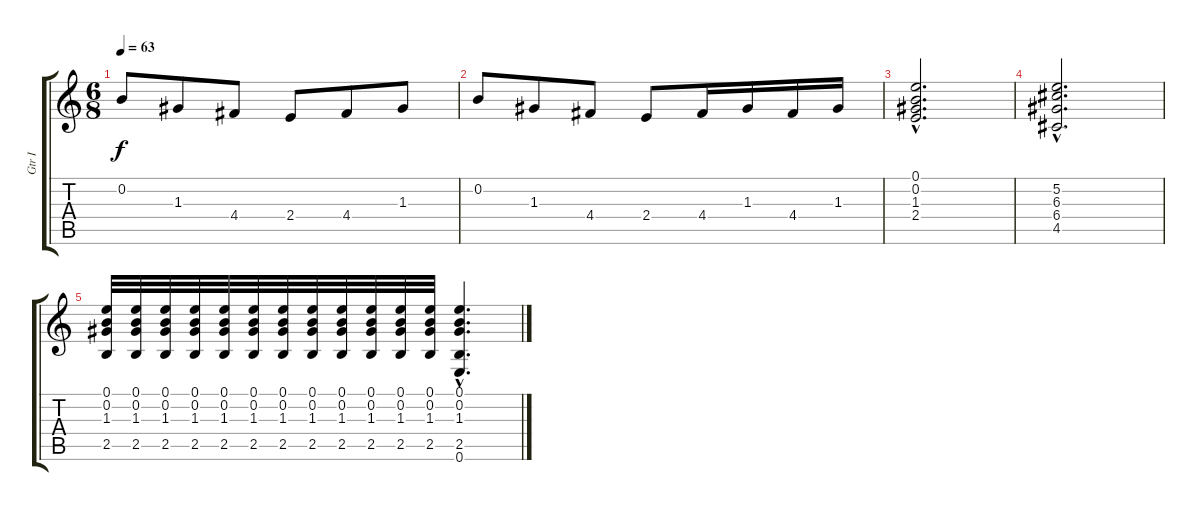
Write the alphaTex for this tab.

\track ("Gtr I" "Gtr I") {instrument acousticguitarnylon}
\staff {score tabs}
\tuning (E4 B3 G3 D3 A2 E2) {hide}
\ts (6 8)
\tempo 63
\clef g2
\ks c
0.2.8{dy f} 1.3.8 4.4.8 2.4.8 4.4.8 1.3.8 |
0.2.8 1.3.8 4.4.8 2.4.8 4.4.16 1.3.16 4.4.16 1.3.16 |
(0.1{hac} 0.2{hac} 1.3{hac} 2.4{hac}).2{d} |
(5.2{hac} 6.3{hac} 6.4{hac} 4.5{hac}).2{d} |
(0.1 0.2 1.3 2.5).32 (0.1 0.2 1.3 2.5).32 (0.1 0.2 1.3 2.5).32 (0.1 0.2 1.3 2.5).32 (0.1 0.2 1.3 2.5).32 (0.1 0.2 1.3 2.5).32 (0.1 0.2 1.3 2.5).32 (0.1 0.2 1.3 2.5).32 (0.1 0.2 1.3 2.5).32 (0.1 0.2 1.3 2.5).32 (0.1 0.2 1.3 2.5).32 (0.1 0.2 1.3 2.5).32 (0.1{hac} 0.2{hac} 1.3{hac} 2.5{hac} 0.6{hac}).4{d}
